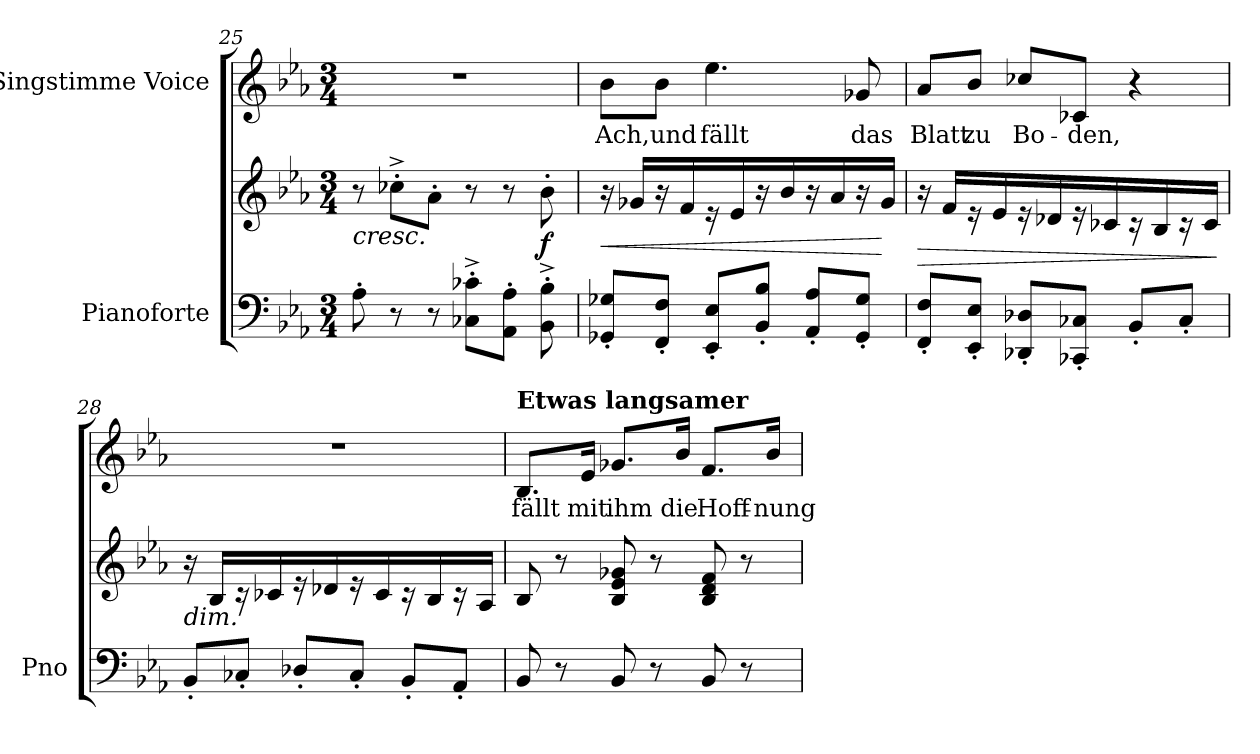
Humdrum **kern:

**kern	**kern	**dynam	**kern	**text
*part2	*part2	*part2	*part1	*part1
*staff3	*staff2	*staff2/3	*staff1	*staff1
*I"Pianoforte	*	*	*I"Singstimme Voice	*
*I'Pno	*	*	*	*
*clefF4	*clefG2	*	*clefG2	*
*k[b-e-a-]	*k[b-e-a-]	*	*k[b-e-a-]	*
*M3/4	*M3/4	*	*M3/4	*
=25	=25	=25	=25	=25
!	!LO:TX:b:i:t=cresc.	!	!	!
8A-'\	8r	.	2.r	.
8r	8cc-X'^\L	.	.	.
8r	8a-'\J	.	.	.
8C-X\'^ 8c-X\'^L	8r	.	.	.
8AA-\' 8A-\'J	8r	.	.	.
!	!	!LO:DY:b	!	!
8BB-\'^ 8B-\'^	8b-'\	f	.	.
=26	=26	=26	=26	=26
!	!	!LO:HP:b	!	!
8GG-X/' 8G-X/'L	16r	<	8b-\L	Ach,
.	16g-X/LL	.	.	.
8FF/' 8F/'J	16r	.	8b-\J	und
.	16f/	.	.	.
8EE-/' 8E-/'L	16r	.	4.ee-\	fällt
.	16e-/	.	.	.
8BB-/' 8B-/'J	16r	.	.	.
.	16b-/	.	.	.
8AA-/' 8A-/'L	16r	.	.	.
.	16a-/	.	.	.
8GG-/' 8G-/'J	16r	.	8g-X/	das
.	16g-/JJ	[	.	.
=27	=27	=27	=27	=27
!	!	!LO:HP:b	!	!
8FF/' 8F/'L	16r	>	8a-/L	Blatt
.	16f/LL	.	.	.
8EE-/' 8E-/'J	16r	.	8b-/J	zu
.	16e-/	.	.	.
8DD-X/' 8D-X/'L	16r	.	8cc-X/L	Bo-
.	16d-X/	.	.	.
8CC-X/' 8C-X/'J	16r	.	8c-X/J	-den,
.	16c-X/	.	.	.
8BB-'/L	16r	.	4r	.
.	16B-/	.	.	.
8C-'/J	16r	.	.	.
.	16c-/JJ	.	.	.
.	.	]	.	.
=28	=28	=28	=28	=28
!	!LO:TX:b:i:t=dim.	!	!	!
8BB-'/L	16r	.	2.r	.
.	16B-/LL	.	.	.
8C-X'/J	16r	.	.	.
.	16c-X/	.	.	.
8D-X'/L	16r	.	.	.
.	16d-X/	.	.	.
8C-'/J	16r	.	.	.
.	16c-/	.	.	.
8BB-'/L	16r	.	.	.
.	16B-/	.	.	.
8AA-'/J	16r	.	.	.
.	16A-/JJ	.	.	.
=29	=29	=29	=29	=29
!	!	!	!LO:TX:a:B:t=Etwas langsamer	!
!	!	!LO:DY:a=2	!	!
!	!	!LO:DY:n=1:a=2	!	!
8BB-/	8B-/	p other-dynamics	8.B-/L	fällt
8r	8r	.	.	.
.	.	.	16e-/Jk	mit
8BB-/	8B-/ 8e-/ 8g-X/	.	8.g-X/L	ihm
8r	8r	.	.	.
.	.	.	16b-/Jk	die
8BB-/	8B-/ 8d/ 8f/	.	8.f/L	Hoff-
8r	8r	.	.	.
.	.	.	16b-/Jk	-nung
=	=	=	=	=
*-	*-	*-	*-	*-
